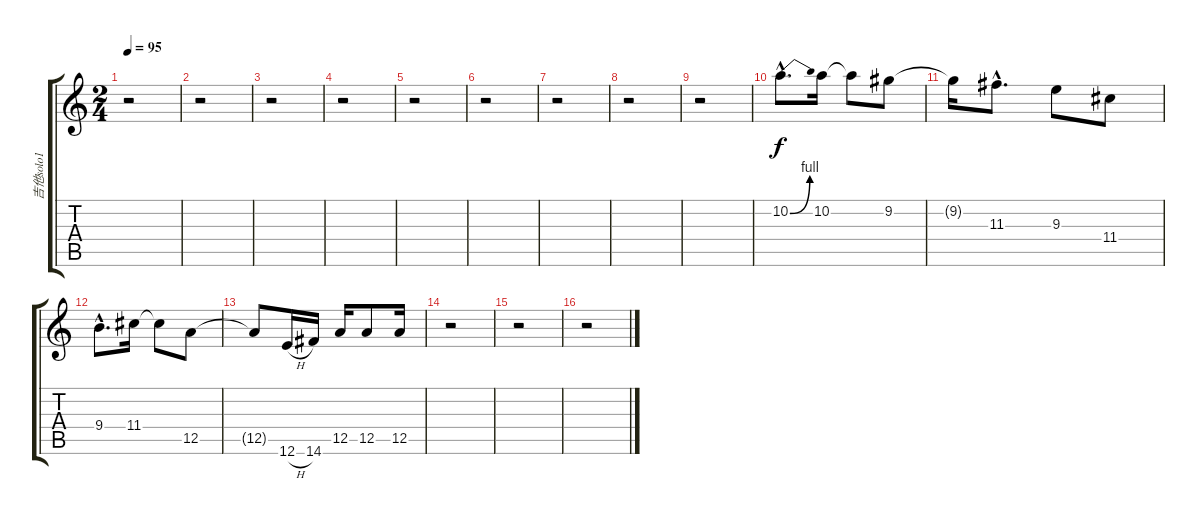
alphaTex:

\track ("吉他solo1" "吉他solo1") {instrument electricbasspick}
\staff {score tabs}
\tuning (E4 B3 G3 D3 A2 E2) {hide}
\ts (2 4)
\tempo 95
\clef g2
\ks c
r.2{dy f} |
r.2 |
r.2 |
r.2 |
r.2 |
r.2 |
r.2 |
r.2 |
r.2 |
10.2{be (bend 0 0 60 4) hac}.8{d instrument distortionguitar} 10.2.16 10.2{t}.8 9.2.8 |
9.2{t}.16 11.3{hac}.8{d} 9.3.8 11.4.8 |
9.4{hac}.8{d} 11.4.16 11.4{t}.8 12.5.8 |
12.5{t}.8 12.6{h}.16 14.6.16 12.5.16 12.5.8 12.5.16 |
r.2 |
r.2 |
r.2
